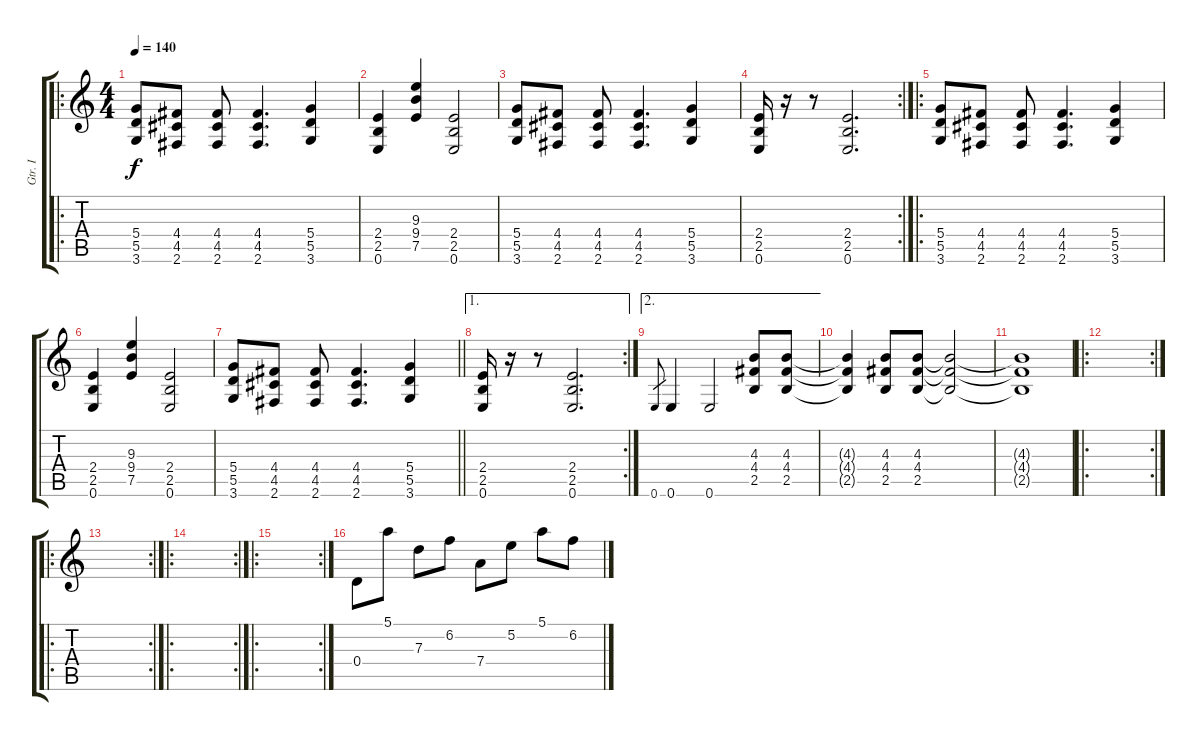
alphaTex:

\track ("Gtr. I" "Gtr. I") {instrument acousticguitarsteel}
\staff {score tabs}
\tuning (E4 B3 G3 D3 A2 E2) {hide}
\ro
\ts (4 4)
\tempo 140
\clef g2
\ks c
(5.4 5.5 3.6).8{dy f instrument acousticguitarsteel} (4.4 4.5 2.6).8 (4.4 4.5 2.6).8 (4.4 4.5 2.6).4{d} (5.4 5.5 3.6).4 |
(2.4 2.5 0.6).4 (9.3 9.4 7.5).4 (2.4 2.5 0.6).2 |
(5.4 5.5 3.6).8 (4.4 4.5 2.6).8 (4.4 4.5 2.6).8 (4.4 4.5 2.6).4{d} (5.4 5.5 3.6).4 |
\rc 2
(2.4 2.5 0.6).16 r.16 r.8 (2.4 2.5 0.6).2{d} |
\ro
(5.4 5.5 3.6).8 (4.4 4.5 2.6).8 (4.4 4.5 2.6).8 (4.4 4.5 2.6).4{d} (5.4 5.5 3.6).4 |
(2.4 2.5 0.6).4 (9.3 9.4 7.5).4 (2.4 2.5 0.6).2 |
\barLineRight lightlight
(5.4 5.5 3.6).8 (4.4 4.5 2.6).8 (4.4 4.5 2.6).8 (4.4 4.5 2.6).4{d} (5.4 5.5 3.6).4 |
\ae 1
\rc 2
(2.4 2.5 0.6).16 r.16 r.8 (2.4 2.5 0.6).2{d} |
\ae 2
0.6.8{gr} 0.6.4 0.6.2 (4.3 4.4 2.5).8 (4.3 4.4 2.5).8 |
(4.3{t} 4.4{t} 2.5{t}).4 (4.3 4.4 2.5).8 (4.3 4.4 2.5).8 (4.3{t} 4.4{t} 2.5{t}).2 |
(4.3{t} 4.4{t} 2.5{t}).1 |
\ro
\rc 2
|
\ro
\rc 2
|
\ro
\rc 2
|
\ro
\rc 2
|
0.4.8 5.1.8 7.3.8 6.2.8 7.4.8 5.2.8 5.1.8 6.2.8
